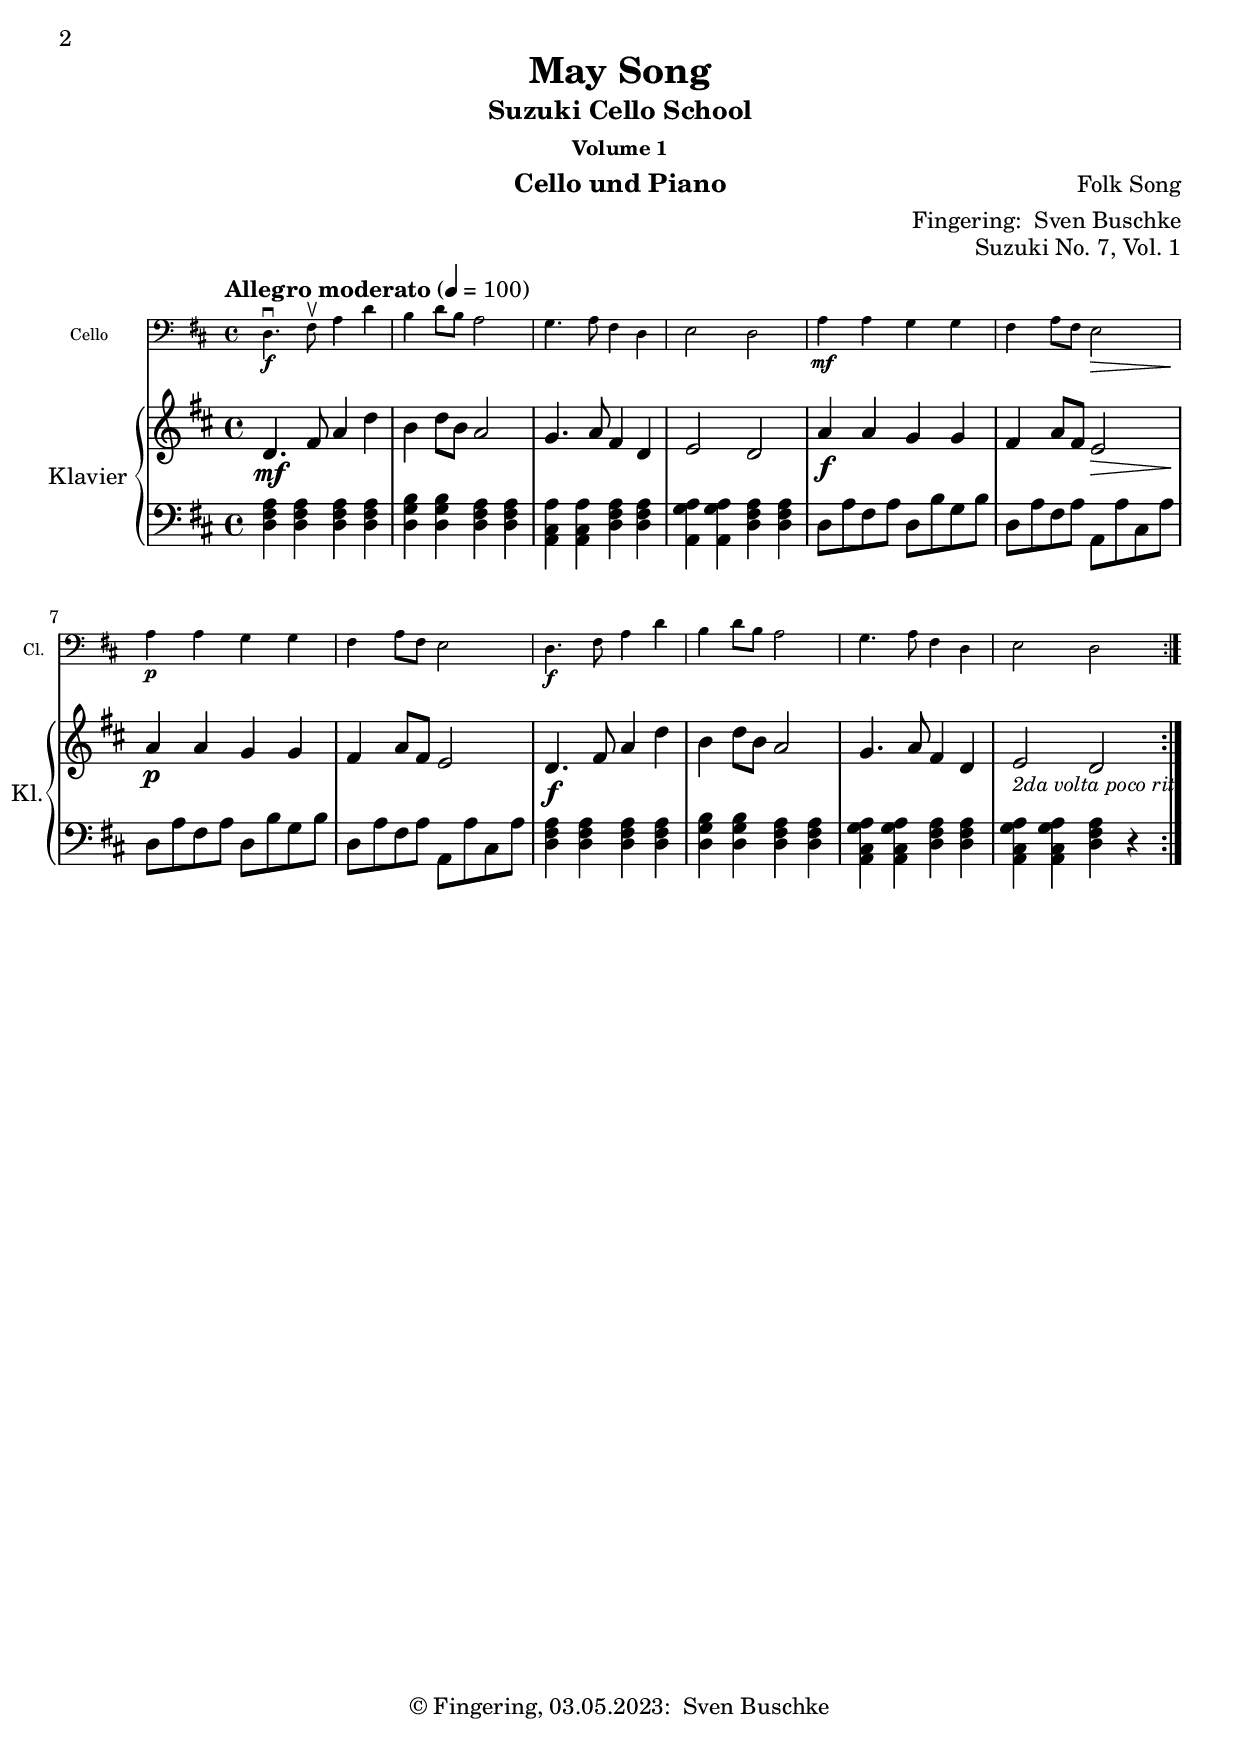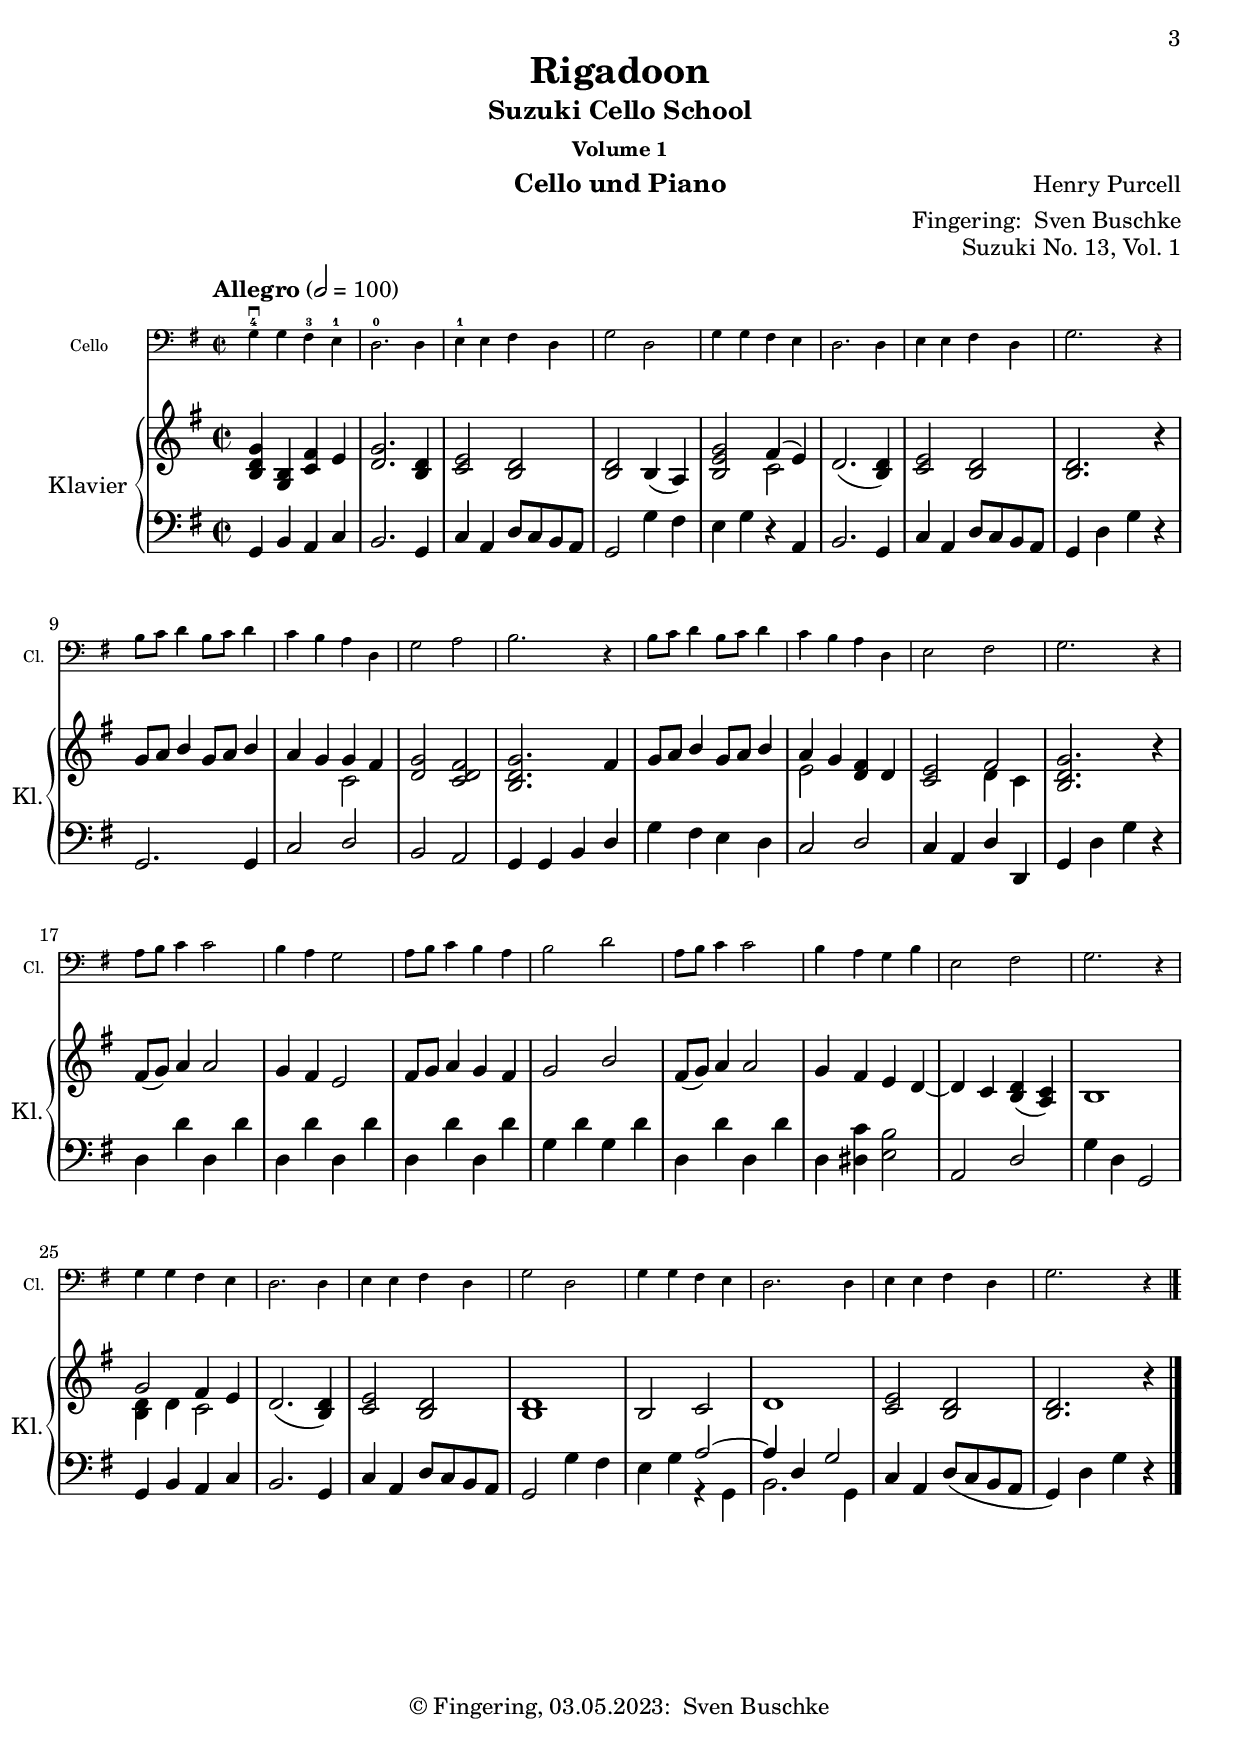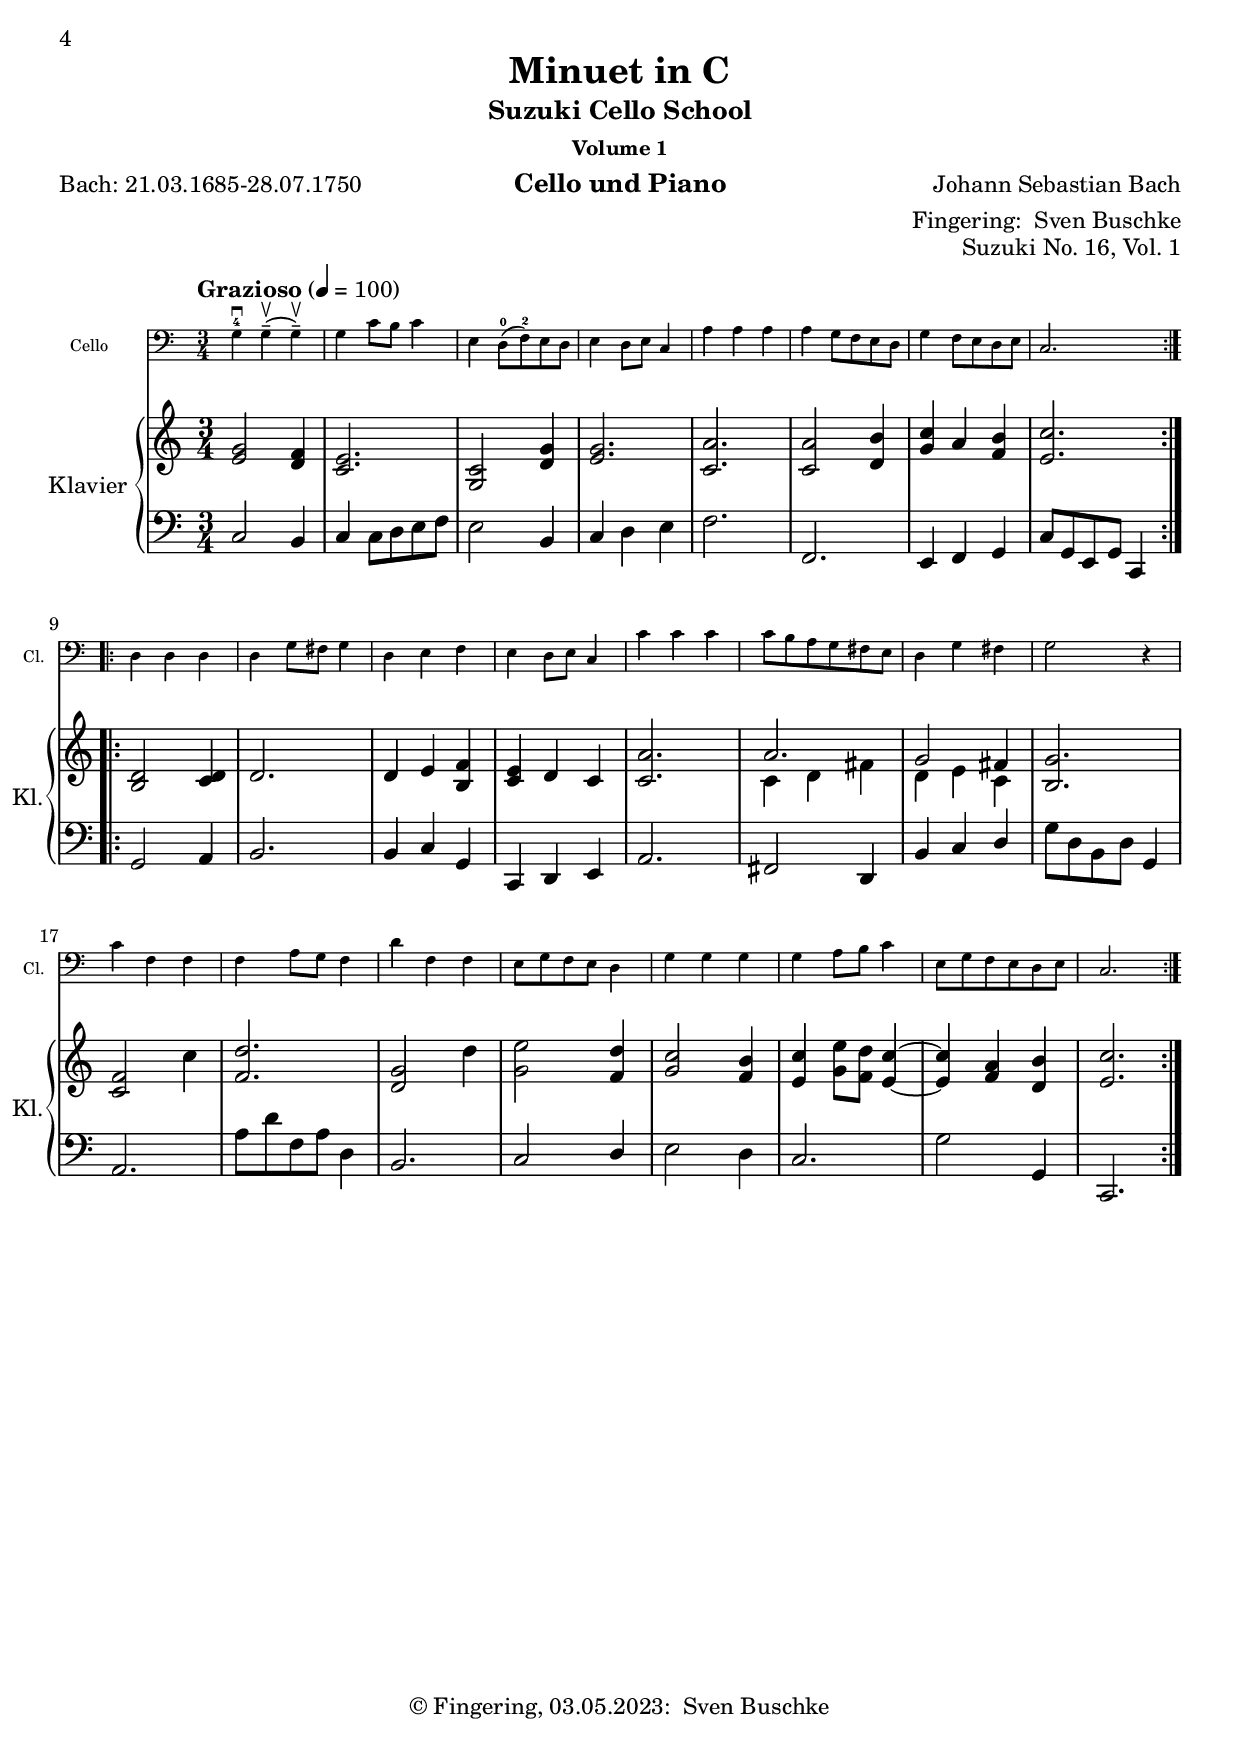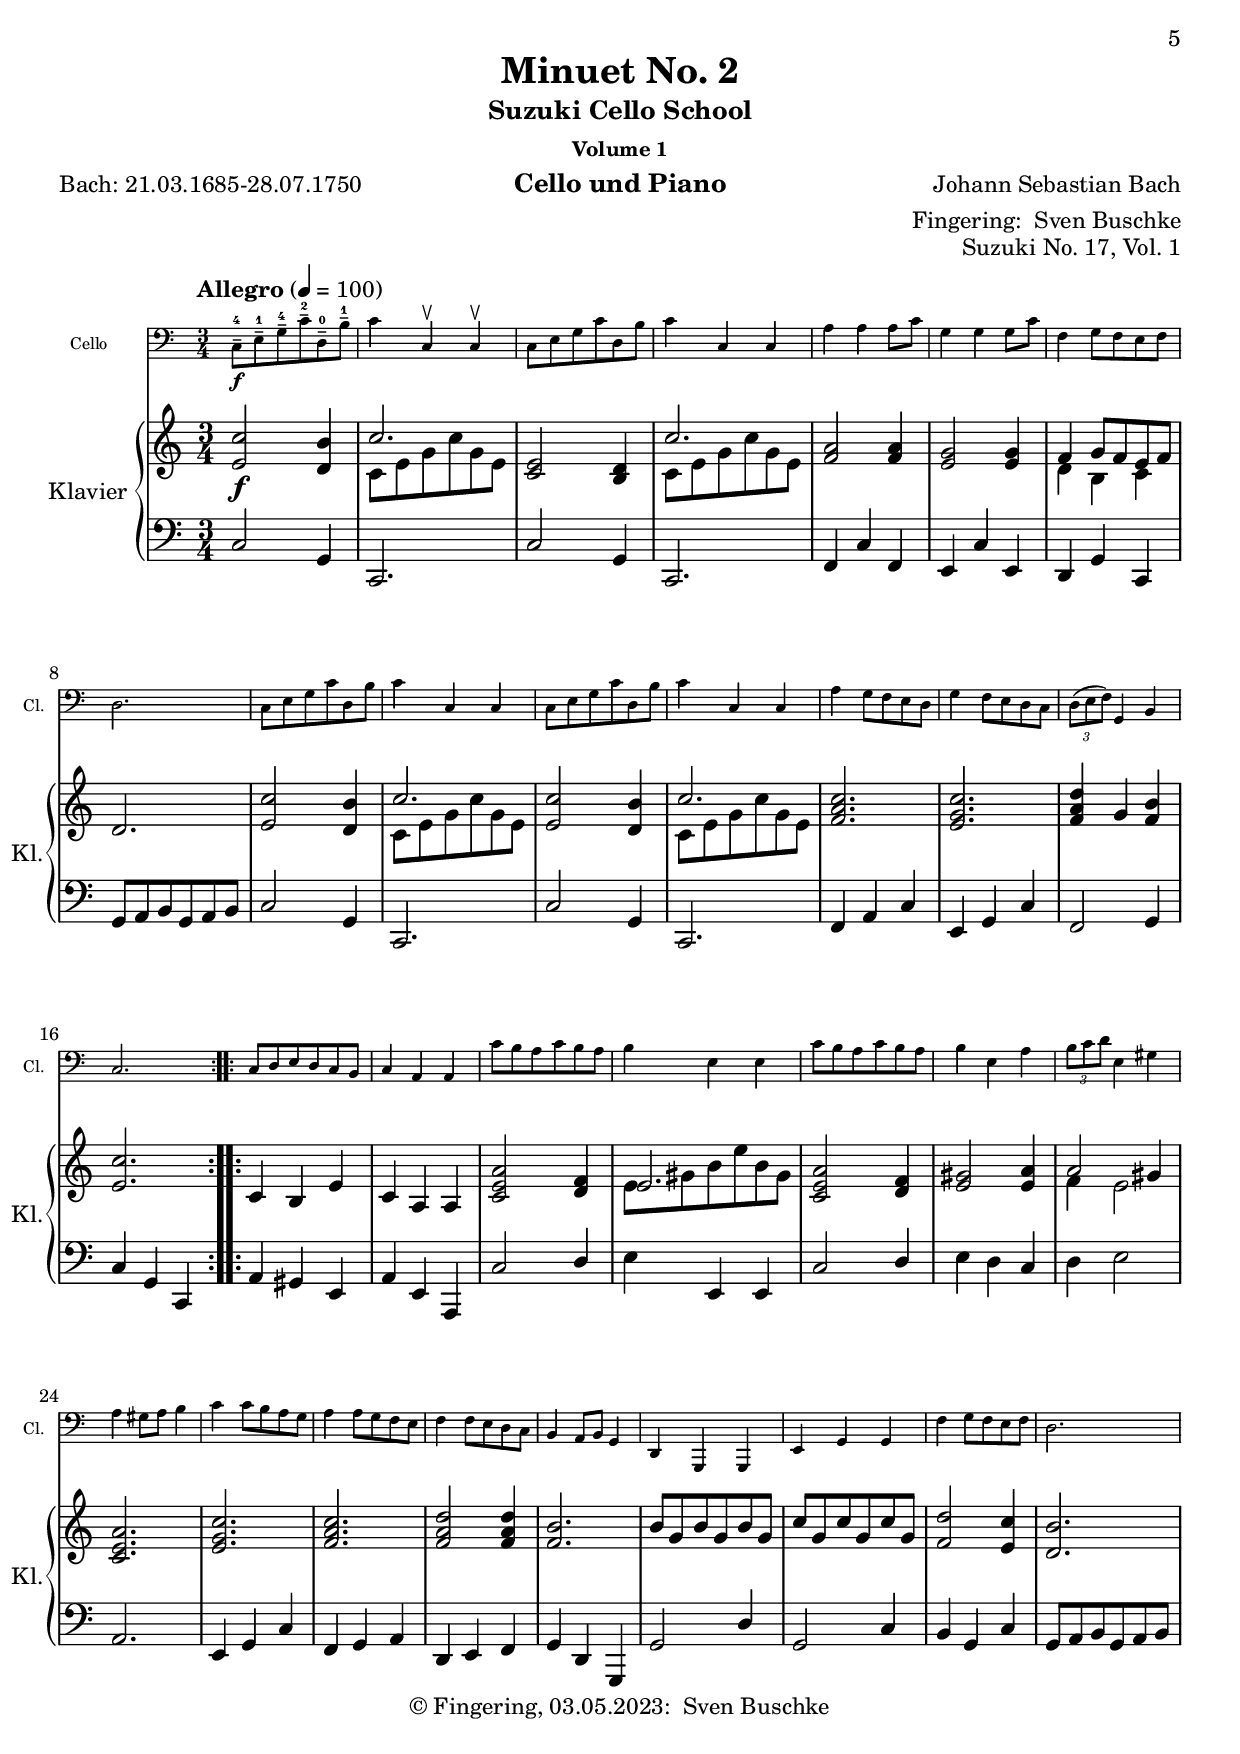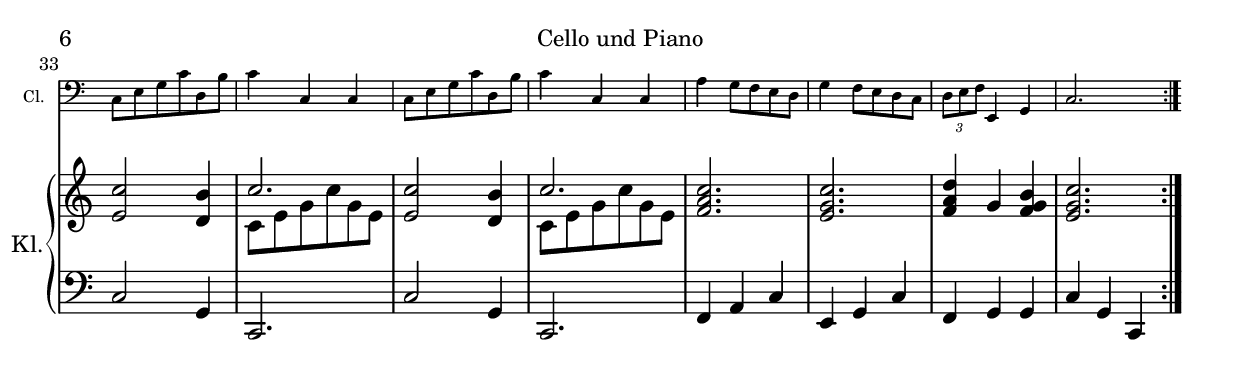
\version "2.24.1"
\language "english"

\header {
  dedication = ""
  title = ""
  subtitle = "Suzuki Cello School"
  subsubtitle = "Volume 1"
  instrument = "Cello und Piano"
  composer = ""
  arranger = \markup {"Fingering: " \with-url "https://buschke.com" "Sven Buschke"}
  poet = ""
  meter = ""
  piece = ""
  opus = "No. 1"
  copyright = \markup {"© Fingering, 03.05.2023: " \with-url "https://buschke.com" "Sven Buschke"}
%  tagline = ""
  % Remove default LilyPond tagline
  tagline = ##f
}

\paper {
  #(set-paper-size "a4")
}

\layout {
  \context {
    \Voice
    \consists "Melody_engraver"
    \override Stem #'neutral-direction = #'()
  }
}

global = {
  \key c \major
  \numericTimeSignature
  \time 4/4
  \tempo "Andante" 4=100
}

%%%%%%%%%%%%%%%%%%%%%%%%%%%%%%%%%%%%%%%%%%%%%%%%%%%%%%%%%%%%%%%%%%%%%%%%%%%%%%%%
% Nummer 1 / A
%%%%%%%%%%%%%%%%%%%%%%%%%%%%%%%%%%%%%%%%%%%%%%%%%%%%%%%%%%%%%%%%%%%%%%%%%%%%%%%%

globalA = {
  \key c \major
  \numericTimeSignature
  \time 4/4
  \tempo "Andante" 4=100
}

scoreACello = \relative c {
  \globalA
  % Music follows here.
  c
}

scoreARight = \relative c'' {
  \globalA
  % Music follows here.
}

scoreALeft = \relative c' {
  \globalA
  % Music follows here.
}

scoreACelloPart = \new Staff \with {
  instrumentName = "Cello"
  shortInstrumentName = "Cl."
  midiInstrument = "cello"
  \magnifyStaff #5/7
} { \clef bass \scoreACello }

scoreAPianoPart = \new PianoStaff \with {
  instrumentName = "Klavier"
  shortInstrumentName = "Kl."
} <<
  \new Staff = "right" \with {
    midiInstrument = "acoustic grand"
  } \scoreARight
  \new Staff = "left" \with {
    midiInstrument = "acoustic grand"
  } { \clef bass \scoreALeft }
>>

\bookpart {
\header {
  title = ""
  composer = ""
  poet = ""
  meter = ""
  piece = ""
  opus = "Suzuki No. 1, Vol. 1"
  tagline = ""
}
\score {
    <<
      \scoreACelloPart
      \scoreAPianoPart
    >>
    \layout { }
    \midi { }
  }
}

%%%%%%%%%%%%%%%%%%%%%%%%%%%%%%%%%%%%%%%%%%%%%%%%%%%%%%%%%%%%%%%%%%%%%%%%%%%%%%%%
% Nummer 2 / B
%%%%%%%%%%%%%%%%%%%%%%%%%%%%%%%%%%%%%%%%%%%%%%%%%%%%%%%%%%%%%%%%%%%%%%%%%%%%%%%%

globalB = {
  \key c \major
  \numericTimeSignature
  \time 4/4
  \tempo "Andante" 4=100
}

scoreBCello = \relative c {
  \global
  % Music follows here.

}

scoreBRight = \relative c'' {
  \global
  % Music follows here.

}

scoreBLeft = \relative c' {
  \global
  % Music follows here.

}

scoreBCelloPart = \new Staff \with {
  instrumentName = "Cello"
  shortInstrumentName = "Cl."
  midiInstrument = "cello"
  \magnifyStaff #5/7
} { \clef bass \scoreBCello }

scoreBPianoPart = \new PianoStaff \with {
  instrumentName = "Klavier"
  shortInstrumentName = "Kl."
} <<
  \new Staff = "right" \with {
    midiInstrument = "acoustic grand"
  } \scoreBRight
  \new Staff = "left" \with {
    midiInstrument = "acoustic grand"
  } { \clef bass \scoreBLeft }
>>

\bookpart {
\header {
  title = ""
  composer = ""
  poet = ""
  meter = ""
  piece = ""
  opus = "Suzuki No. , Vol. 1"
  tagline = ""
}  \score {
    <<
      \scoreBCelloPart
      \scoreBPianoPart
    >>
    \layout { }
    \midi { }
  }
}

%%%%%%%%%%%%%%%%%%%%%%%%%%%%%%%%%%%%%%%%%%%%%%%%%%%%%%%%%%%%%%%%%%%%%%%%%%%%%%%%
% Nummer 3 / C
%%%%%%%%%%%%%%%%%%%%%%%%%%%%%%%%%%%%%%%%%%%%%%%%%%%%%%%%%%%%%%%%%%%%%%%%%%%%%%%%

globalC = {
  \key c \major
  \numericTimeSignature
  \time 4/4
  \tempo "Andante" 4=100
}

scoreCCello = \relative c {
  \global
  % Music follows here.

}

scoreCRight = \relative c'' {
  \global
  % Music follows here.

}

scoreCLeft = \relative c' {
  \global
  % Music follows here.

}

scoreCCelloPart = \new Staff \with {
  instrumentName = "Cello"
  shortInstrumentName = "Cl."
  midiInstrument = "cello"
  \magnifyStaff #5/7
} { \clef bass \scoreCCello }

scoreCPianoPart = \new PianoStaff \with {
  instrumentName = "Klavier"
  shortInstrumentName = "Kl."
} <<
  \new Staff = "right" \with {
    midiInstrument = "acoustic grand"
  } \scoreCRight
  \new Staff = "left" \with {
    midiInstrument = "acoustic grand"
  } { \clef bass \scoreCLeft }
>>

\bookpart {
\header {
  title = ""
  composer = ""
  poet = ""
  meter = ""
  piece = ""
  opus = "Suzuki No. , Vol. 1"
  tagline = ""
}  \score {
    <<
      \scoreCCelloPart
      \scoreCPianoPart
    >>
    \layout { }
    \midi { }
  }
}

%%%%%%%%%%%%%%%%%%%%%%%%%%%%%%%%%%%%%%%%%%%%%%%%%%%%%%%%%%%%%%%%%%%%%%%%%%%%%%%%
% Nummer 4 / D
%%%%%%%%%%%%%%%%%%%%%%%%%%%%%%%%%%%%%%%%%%%%%%%%%%%%%%%%%%%%%%%%%%%%%%%%%%%%%%%%

globalD = {
  \key c \major
  \numericTimeSignature
  \time 4/4
  \tempo "Andante" 4=100
}

scoreDCello = \relative c {
  \global
  % Music follows here.

}

scoreDRight = \relative c'' {
  \global
  % Music follows here.

}

scoreDLeft = \relative c' {
  \global
  % Music follows here.

}

scoreDCelloPart = \new Staff \with {
  instrumentName = "Cello"
  shortInstrumentName = "Cl."
  midiInstrument = "cello"
  \magnifyStaff #5/7
} { \clef bass \scoreDCello }

scoreDPianoPart = \new PianoStaff \with {
  instrumentName = "Klavier"
  shortInstrumentName = "Kl."
} <<
  \new Staff = "right" \with {
    midiInstrument = "acoustic grand"
  } \scoreDRight
  \new Staff = "left" \with {
    midiInstrument = "acoustic grand"
  } { \clef bass \scoreDLeft }
>>

\bookpart {
\header {
  title = ""
  composer = ""
  poet = ""
  meter = ""
  piece = ""
  opus = "Suzuki No. , Vol. 1"
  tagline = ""
}  \score {
    <<
      \scoreDCelloPart
      \scoreDPianoPart
    >>
    \layout { }
    \midi { }
  }
}

%%%%%%%%%%%%%%%%%%%%%%%%%%%%%%%%%%%%%%%%%%%%%%%%%%%%%%%%%%%%%%%%%%%%%%%%%%%%%%%%
% Nummer 5 / E
%%%%%%%%%%%%%%%%%%%%%%%%%%%%%%%%%%%%%%%%%%%%%%%%%%%%%%%%%%%%%%%%%%%%%%%%%%%%%%%%

globalE = {
  \key c \major
  \numericTimeSignature
  \time 4/4
  \tempo "Andante" 4=100
}

scoreECello = \relative c {
  \global
  % Music follows here.

}

scoreERight = \relative c'' {
  \global
  % Music follows here.

}

scoreELeft = \relative c' {
  \global
  % Music follows here.

}

scoreECelloPart = \new Staff \with {
  instrumentName = "Cello"
  shortInstrumentName = "Cl."
  midiInstrument = "cello"
  \magnifyStaff #5/7
} { \clef bass \scoreECello }

scoreEPianoPart = \new PianoStaff \with {
  instrumentName = "Klavier"
  shortInstrumentName = "Kl."
} <<
  \new Staff = "right" \with {
    midiInstrument = "acoustic grand"
  } \scoreERight
  \new Staff = "left" \with {
    midiInstrument = "acoustic grand"
  } { \clef bass \scoreELeft }
>>

\bookpart {
\header {
  title = ""
  composer = ""
  poet = ""
  meter = ""
  piece = ""
  opus = "Suzuki No. , Vol. 1"
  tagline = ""
}  \score {
    <<
      \scoreECelloPart
      \scoreEPianoPart
    >>
    \layout { }
    \midi { }
  }
}

%%%%%%%%%%%%%%%%%%%%%%%%%%%%%%%%%%%%%%%%%%%%%%%%%%%%%%%%%%%%%%%%%%%%%%%%%%%%%%%%
% Nummer 6 / F
%%%%%%%%%%%%%%%%%%%%%%%%%%%%%%%%%%%%%%%%%%%%%%%%%%%%%%%%%%%%%%%%%%%%%%%%%%%%%%%%

globalF = {
  \key c \major
  \numericTimeSignature
  \time 4/4
  \tempo "Andante" 4=100
}

scoreFCello = \relative c {
  \global
  % Music follows here.

}

scoreFRight = \relative c'' {
  \global
  % Music follows here.

}

scoreFLeft = \relative c' {
  \global
  % Music follows here.

}

scoreFCelloPart = \new Staff \with {
  instrumentName = "Cello"
  shortInstrumentName = "Cl."
  midiInstrument = "cello"
  \magnifyStaff #5/7
} { \clef bass \scoreFCello }

scoreFPianoPart = \new PianoStaff \with {
  instrumentName = "Klavier"
  shortInstrumentName = "Kl."
} <<
  \new Staff = "right" \with {
    midiInstrument = "acoustic grand"
  } \scoreFRight
  \new Staff = "left" \with {
    midiInstrument = "acoustic grand"
  } { \clef bass \scoreFLeft }
>>

\bookpart {
\header {
  title = ""
  composer = ""
  poet = ""
  meter = ""
  piece = ""
  opus = "Suzuki No. , Vol. 1"
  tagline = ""
}
\score {
    <<
      \scoreFCelloPart
      \scoreFPianoPart
    >>
    \layout { }
    \midi { }
  }
}

%%%%%%%%%%%%%%%%%%%%%%%%%%%%%%%%%%%%%%%%%%%%%%%%%%%%%%%%%%%%%%%%%%%%%%%%%%%%%%%%
% Nummer 7 / G
%%%%%%%%%%%%%%%%%%%%%%%%%%%%%%%%%%%%%%%%%%%%%%%%%%%%%%%%%%%%%%%%%%%%%%%%%%%%%%%%

globalG = {
  \key d \major
%  \numericTimeSignature
  \time 4/4
  \tempo "Allegro moderato" 4=100
}

scoreGCello = \relative c {
  \globalG
  % Music follows here.
  \repeat volta 2 {
    d4.\f\downbow fs8\upbow a4 d b d8 b a2 g4. a8 fs4 d e2 d
    a'4\mf a g g fs a8 fs e2\> a4\p a g g fs a8 fs e2
    d4.\f fs8  a4 d b d8 b a2 g4. a8 fs4 d e2 d
  }
}

scoreGRight = \relative c'' {
  \globalG
  % Music follows here.
  \repeat volta 2 {
    d,4.\mf fs8 a4 d b d8 b a2 g4. a8 fs4 d e2 d
    a'4\f a g g fs a8 fs e2\> a4\p a g g fs a8 fs e2
    d4.\f fs8  a4 d b d8 b a2 g4. a8 fs4 d e2_\markup{\small \italic "2da volta poco rit."} d
  }
}

scoreGLeft = \relative c' {
  \globalG
  % Music follows here.
  \repeat volta 2 {
    <d, fs a>4 4 4 4 <d g b>4 4 <d fs a>4 4 <a cs a'>4 4 <d fs a>4 4 <a g' a>4 4 <d fs a>4 4
    d8 a' fs a d, b' g b d, a' fs a a, a' cs, a' d, a' fs a d, b' g b d, a' fs a a, a' cs, a'
  <d, fs a>4 4 4 4 <d g b>4 4 <d fs a>4 4 <a cs g' a>4 4 <d fs a>4 4 <a cs g' a>4 4 <d fs a>4 r
  }
}

scoreGCelloPart = \new Staff \with {
  instrumentName = "Cello"
  shortInstrumentName = "Cl."
  midiInstrument = "cello"
  \magnifyStaff #5/7
} { \clef bass \scoreGCello }

scoreGPianoPart = \new PianoStaff \with {
  instrumentName = "Klavier"
  shortInstrumentName = "Kl."
} <<
  \new Staff = "right" \with {
    midiInstrument = "acoustic grand"
  } \scoreGRight
  \new Staff = "left" \with {
    midiInstrument = "acoustic grand"
  } { \clef bass \scoreGLeft }
>>

\bookpart {
\header {
  title = "May Song"
  composer = "Folk Song"
  poet = ""
  meter = ""
  piece = ""
  opus = "Suzuki No. 7, Vol. 1"
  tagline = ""
}
\score {
    <<
      \scoreGCelloPart
      \scoreGPianoPart
    >>
    \layout { }
    \midi { }
  }
}

%%%%%%%%%%%%%%%%%%%%%%%%%%%%%%%%%%%%%%%%%%%%%%%%%%%%%%%%%%%%%%%%%%%%%%%%%%%%%%%%
% Nummer 8 / H
%%%%%%%%%%%%%%%%%%%%%%%%%%%%%%%%%%%%%%%%%%%%%%%%%%%%%%%%%%%%%%%%%%%%%%%%%%%%%%%%

globalH = {
  \key c \major
  \numericTimeSignature
  \time 4/4
  \tempo "Andante" 4=100
}

scoreHCello = \relative c {
  \global
  % Music follows here.

}

scoreHRight = \relative c'' {
  \global
  % Music follows here.

}

scoreHLeft = \relative c' {
  \global
  % Music follows here.

}

scoreHCelloPart = \new Staff \with {
  instrumentName = "Cello"
  shortInstrumentName = "Cl."
  midiInstrument = "cello"
  \magnifyStaff #5/7
} { \clef bass \scoreHCello }

scoreHPianoPart = \new PianoStaff \with {
  instrumentName = "Klavier"
  shortInstrumentName = "Kl."
} <<
  \new Staff = "right" \with {
    midiInstrument = "acoustic grand"
  } \scoreHRight
  \new Staff = "left" \with {
    midiInstrument = "acoustic grand"
  } { \clef bass \scoreHLeft }
>>

\bookpart {
\header {
  title = ""
  composer = ""
  poet = ""
  meter = ""
  piece = ""
  opus = "Suzuki No. , Vol. 1"
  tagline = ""
}  \score {
    <<
      \scoreHCelloPart
      \scoreHPianoPart
    >>
    \layout { }
    \midi { }
  }
}

%%%%%%%%%%%%%%%%%%%%%%%%%%%%%%%%%%%%%%%%%%%%%%%%%%%%%%%%%%%%%%%%%%%%%%%%%%%%%%%%
% Nummer 9 / I
%%%%%%%%%%%%%%%%%%%%%%%%%%%%%%%%%%%%%%%%%%%%%%%%%%%%%%%%%%%%%%%%%%%%%%%%%%%%%%%%

globalI = {
  \key c \major
  \numericTimeSignature
  \time 4/4
  \tempo "Andante" 4=100
}

scoreICello = \relative c {
  \global
  % Music follows here.

}

scoreIRight = \relative c'' {
  \global
  % Music follows here.

}

scoreILeft = \relative c' {
  \global
  % Music follows here.

}

scoreICelloPart = \new Staff \with {
  instrumentName = "Cello"
  shortInstrumentName = "Cl."
  midiInstrument = "cello"
  \magnifyStaff #5/7
} { \clef bass \scoreICello }

scoreIPianoPart = \new PianoStaff \with {
  instrumentName = "Klavier"
  shortInstrumentName = "Kl."
} <<
  \new Staff = "right" \with {
    midiInstrument = "acoustic grand"
  } \scoreIRight
  \new Staff = "left" \with {
    midiInstrument = "acoustic grand"
  } { \clef bass \scoreILeft }
>>

\bookpart {
\header {
  title = ""
  composer = ""
  poet = ""
  meter = ""
  piece = ""
  opus = "Suzuki No. , Vol. 1"
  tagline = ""
}  \score {
    <<
      \scoreICelloPart
      \scoreIPianoPart
    >>
    \layout { }
    \midi { }
  }
}

%%%%%%%%%%%%%%%%%%%%%%%%%%%%%%%%%%%%%%%%%%%%%%%%%%%%%%%%%%%%%%%%%%%%%%%%%%%%%%%%
% Nummer 10 / J
%%%%%%%%%%%%%%%%%%%%%%%%%%%%%%%%%%%%%%%%%%%%%%%%%%%%%%%%%%%%%%%%%%%%%%%%%%%%%%%%

globalJ = {
  \key c \major
  \numericTimeSignature
  \time 4/4
  \tempo "Andante" 4=100
}

scoreJCello = \relative c {
  \global
  % Music follows here.

}

scoreJRight = \relative c'' {
  \global
  % Music follows here.

}

scoreJLeft = \relative c' {
  \global
  % Music follows here.

}

scoreJCelloPart = \new Staff \with {
  instrumentName = "Cello"
  shortInstrumentName = "Cl."
  midiInstrument = "cello"
  \magnifyStaff #5/7
} { \clef bass \scoreJCello }

scoreJPianoPart = \new PianoStaff \with {
  instrumentName = "Klavier"
  shortInstrumentName = "Kl."
} <<
  \new Staff = "right" \with {
    midiInstrument = "acoustic grand"
  } \scoreJRight
  \new Staff = "left" \with {
    midiInstrument = "acoustic grand"
  } { \clef bass \scoreJLeft }
>>

\bookpart {
\header {
  title = ""
  composer = ""
  poet = ""
  meter = ""
  piece = ""
  opus = "Suzuki No. , Vol. 1"
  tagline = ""
}  \score {
    <<
      \scoreJCelloPart
      \scoreJPianoPart
    >>
    \layout { }
    \midi { }
  }
}

%%%%%%%%%%%%%%%%%%%%%%%%%%%%%%%%%%%%%%%%%%%%%%%%%%%%%%%%%%%%%%%%%%%%%%%%%%%%%%%%
% Nummer 11 / K
%%%%%%%%%%%%%%%%%%%%%%%%%%%%%%%%%%%%%%%%%%%%%%%%%%%%%%%%%%%%%%%%%%%%%%%%%%%%%%%%

globalK = {
  \key c \major
  \numericTimeSignature
  \time 4/4
  \tempo "Andante" 4=100
}

scoreKCello = \relative c {
  \global
  % Music follows here.

}

scoreKRight = \relative c'' {
  \global
  % Music follows here.

}

scoreKLeft = \relative c' {
  \global
  % Music follows here.

}

scoreKCelloPart = \new Staff \with {
  instrumentName = "Cello"
  shortInstrumentName = "Cl."
  midiInstrument = "cello"
  \magnifyStaff #5/7
} { \clef bass \scoreKCello }

scoreKPianoPart = \new PianoStaff \with {
  instrumentName = "Klavier"
  shortInstrumentName = "Kl."
} <<
  \new Staff = "right" \with {
    midiInstrument = "acoustic grand"
  } \scoreKRight
  \new Staff = "left" \with {
    midiInstrument = "acoustic grand"
  } { \clef bass \scoreKLeft }
>>

\bookpart {
\header {
  title = ""
  composer = ""
  poet = ""
  meter = ""
  piece = ""
  opus = "Suzuki No. , Vol. 1"
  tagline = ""
}  \score {
    <<
      \scoreKCelloPart
      \scoreKPianoPart
    >>
    \layout { }
    \midi { }
  }
}

%%%%%%%%%%%%%%%%%%%%%%%%%%%%%%%%%%%%%%%%%%%%%%%%%%%%%%%%%%%%%%%%%%%%%%%%%%%%%%%%
% Nummer 12 / L
%%%%%%%%%%%%%%%%%%%%%%%%%%%%%%%%%%%%%%%%%%%%%%%%%%%%%%%%%%%%%%%%%%%%%%%%%%%%%%%%

globalL = {
  \key c \major
  \numericTimeSignature
  \time 4/4
  \tempo "Andante" 4=100
}

scoreLCello = \relative c {
  \global
  % Music follows here.

}

scoreLRight = \relative c'' {
  \global
  % Music follows here.

}

scoreLLeft = \relative c' {
  \global
  % Music follows here.

}

scoreLCelloPart = \new Staff \with {
  instrumentName = "Cello"
  shortInstrumentName = "Cl."
  midiInstrument = "cello"
  \magnifyStaff #5/7
} { \clef bass \scoreLCello }

scoreLPianoPart = \new PianoStaff \with {
  instrumentName = "Klavier"
  shortInstrumentName = "Kl."
} <<
  \new Staff = "right" \with {
    midiInstrument = "acoustic grand"
  } \scoreLRight
  \new Staff = "left" \with {
    midiInstrument = "acoustic grand"
  } { \clef bass \scoreLLeft }
>>

\bookpart {
\header {
  title = ""
  composer = ""
  poet = ""
  meter = ""
  piece = ""
  opus = "Suzuki No. , Vol. 1"
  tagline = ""
}  \score {
    <<
      \scoreLCelloPart
      \scoreLPianoPart
    >>
    \layout { }
    \midi { }
  }
}

%%%%%%%%%%%%%%%%%%%%%%%%%%%%%%%%%%%%%%%%%%%%%%%%%%%%%%%%%%%%%%%%%%%%%%%%%%%%%%%%
% Nummer 13 / M
%%%%%%%%%%%%%%%%%%%%%%%%%%%%%%%%%%%%%%%%%%%%%%%%%%%%%%%%%%%%%%%%%%%%%%%%%%%%%%%%

globalM = {
  \key g \major
%  \numericTimeSignature
  \time 2/2
  \tempo "Allegro" 2=100
}

scoreMCello = \relative c {
  \globalM
  % Music follows here.
  g'4\downbow-4 g fs-3 e-1
  d2.-0 d4
  e-1 e fs d
  g2 d
  g4 g fs e
  d2. d4
  e e fs d
  g2. r4
  b8 c d4 b8 c d4
  c b a d,
  g2 a
  b2. r4
  b8 c d4 b8 c d4
  c b a d,
  e2 fs
  g2. r4
  a8 b c4 c2
  b4 a g2
  a8 b c4 b a
  b2 d
  a8 b c4 c2
  b4 a g b
  e,2 fs
  g2. r4
  g g fs e
  d2. d4
  e e fs d
  g2 d
  g4 g fs e
  d2. d4
  e e fs d
  g2. r4
  \bar "|."
}

scoreMRight = \relative c'' {
  \globalM
  % Music follows here.
  <b, d g>4 <b g> <c fs> e
  <d g>2. <b d>4
  <c e>2 <b d>
  <b d> b4( a)
  <b e g>2 <<{fs'4( e)}\\{c2}>>
  d2.( <b d>4)
  <c e>2 <b d>2
  <b d>2. r4
  g'8 a b4 g8 a b4
  a g <<{g fs}\\{c2}>>
  <d g> <c d fs>
  <b d g>2. fs'4
  g8 a b4 g8 a b4
  <<{a4 g}\\{e2}>><d fs>4 d
  <c e>2 <<{fs2}\\{d4 c}>>
  <b d g>2. r4
  fs'8( g) a4 a2
  g4 fs e2
  fs8 g a4 g fs
  g2 b
  fs8( g) a4 a2
  g4 fs e d~
  d c <b d>( <a c>)
  b1
  <<{g'2 fs4 e}\\{<b d>4 d c2}>>
  d2.( <b d>4)
  <c e>2 <b d>
  <b d>1
  b2 c
  d1
  <c e>2 <b d>
  <b d>2. r4
}

scoreMLeft = \relative c' {
  \globalM
  % Music follows here.
  g,4 b a c
  b2. g4
  c a d8 c b a
  g2 g'4 fs
  e g r a,
  b2. g4
  c a d8 c b a
  g4 d' g r
  g,2. g4
  c2 d
  b a
  g4 g b d
  g fs e d
  c2 d
  c4 a d d,
  g d' g r
  d d' d, d'
  d, d' d, d'
  d, d' d, d'
  g, d' g, d'
  d, d' d, d'
  d, <ds c'> <e b'>2
  a, d
  g4 d g,2
  g4 b a c
  b2. g4
  c a d8 c b a
  g2 g'4 fs
  e g <<{a2~ a4 d, g2}\\{r4 g, b2. g4}>>
  c a d8( c b a
  g4) d' g r
}

scoreMCelloPart = \new Staff \with {
  instrumentName = "Cello"
  shortInstrumentName = "Cl."
  midiInstrument = "cello"
  \magnifyStaff #5/7
} { \clef bass \scoreMCello }

scoreMPianoPart = \new PianoStaff \with {
  instrumentName = "Klavier"
  shortInstrumentName = "Kl."
} <<
  \new Staff = "right" \with {
    midiInstrument = "acoustic grand"
  } \scoreMRight
  \new Staff = "left" \with {
    midiInstrument = "acoustic grand"
  } { \clef bass \scoreMLeft }
>>

\bookpart {
\header {
  title = "Rigadoon"
  composer = "Henry Purcell"
  poet = ""
  meter = ""
  piece = ""
  opus = "Suzuki No. 13, Vol. 1"
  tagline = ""
}  \score {
    <<
      \scoreMCelloPart
      \scoreMPianoPart
    >>
    \layout { }
    \midi { }
  }
}

%%%%%%%%%%%%%%%%%%%%%%%%%%%%%%%%%%%%%%%%%%%%%%%%%%%%%%%%%%%%%%%%%%%%%%%%%%%%%%%%
% Nummer 14 / N
%%%%%%%%%%%%%%%%%%%%%%%%%%%%%%%%%%%%%%%%%%%%%%%%%%%%%%%%%%%%%%%%%%%%%%%%%%%%%%%%

globalN = {
  \key c \major
  \numericTimeSignature
  \time 4/4
  \tempo "Andante" 4=100
}

scoreNCello = \relative c {
  \global
  % Music follows here.

}

scoreNRight = \relative c'' {
  \global
  % Music follows here.

}

scoreNLeft = \relative c' {
  \global
  % Music follows here.

}

scoreNCelloPart = \new Staff \with {
  instrumentName = "Cello"
  shortInstrumentName = "Cl."
  midiInstrument = "cello"
  \magnifyStaff #5/7
} { \clef bass \scoreNCello }

scoreNPianoPart = \new PianoStaff \with {
  instrumentName = "Klavier"
  shortInstrumentName = "Kl."
} <<
  \new Staff = "right" \with {
    midiInstrument = "acoustic grand"
  } \scoreNRight
  \new Staff = "left" \with {
    midiInstrument = "acoustic grand"
  } { \clef bass \scoreNLeft }
>>

\bookpart {
\header {
  title = ""
  composer = ""
  poet = ""
  meter = ""
  piece = ""
  opus = "Suzuki No. 15, Vol. 1"
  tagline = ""
}  \score {
    <<
      \scoreNCelloPart
      \scoreNPianoPart
    >>
    \layout { }
    \midi { }
  }
}

%%%%%%%%%%%%%%%%%%%%%%%%%%%%%%%%%%%%%%%%%%%%%%%%%%%%%%%%%%%%%%%%%%%%%%%%%%%%%%%%
% Nummer 15 / O
%%%%%%%%%%%%%%%%%%%%%%%%%%%%%%%%%%%%%%%%%%%%%%%%%%%%%%%%%%%%%%%%%%%%%%%%%%%%%%%%

globalO = {
  \key c \major
  \numericTimeSignature
  \time 4/4
  \tempo "Andante" 4=100
}

scoreOCello = \relative c {
  \global
  % Music follows here.

}

scoreORight = \relative c'' {
  \global
  % Music follows here.

}

scoreOLeft = \relative c' {
  \global
  % Music follows here.

}

scoreOCelloPart = \new Staff \with {
  instrumentName = "Cello"
  shortInstrumentName = "Cl."
  midiInstrument = "cello"
  \magnifyStaff #5/7
} { \clef bass \scoreOCello }

scoreOPianoPart = \new PianoStaff \with {
  instrumentName = "Klavier"
  shortInstrumentName = "Kl."
} <<
  \new Staff = "right" \with {
    midiInstrument = "acoustic grand"
  } \scoreORight
  \new Staff = "left" \with {
    midiInstrument = "acoustic grand"
  } { \clef bass \scoreOLeft }
>>

\bookpart {
\header {
  title = "The Happy Farmer"
  composer = "Robert Schumann"
  poet = ""
  meter = ""
  piece = ""
  opus = "Suzuki No. 15, Vol. 1"
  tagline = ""
}  \score {
    <<
      \scoreOCelloPart
      \scoreOPianoPart
    >>
    \layout { }
    \midi { }
  }
}

%%%%%%%%%%%%%%%%%%%%%%%%%%%%%%%%%%%%%%%%%%%%%%%%%%%%%%%%%%%%%%%%%%%%%%%%%%%%%%%%
% Nummer 16 / P
%%%%%%%%%%%%%%%%%%%%%%%%%%%%%%%%%%%%%%%%%%%%%%%%%%%%%%%%%%%%%%%%%%%%%%%%%%%%%%%%

globalP = {
  \key c \major
  %7\numericTimeSignature
  \time 3/4
  \tempo "Grazioso" 4=100
}

scorePCello = \relative c {
  \globalP
  % Music follows here.
  \repeat volta 2 {
  g'4-4\downbow g--\upbow( g--\upbow)
  g c8 b c4
  e, d8-0( f-2) e d |
  e4 d8 e c4 |
  a' a a |
  a g8 f e d
  g4 f8 e d e |
  c2.
  }
  \repeat volta 2 {
  d4 d d |
  d g8 fs g4 |
  d e f |
  e d8 e c4 |
  c' c c |
  c8 b a g fs e |
  d4 g fs |
  g2 r4 |
  c f, f |
  f a8 g f4 |
  d' f, f |
  e8 g f e d4 |
  g g g |
  g a8 b c4 |
  e,8 g f e d e |
  c2.
  }
}

scorePRight = \relative c'' {
  \globalP
  % Music follows here.
  \repeat volta 2 {
  <e, g>2 <d f>4
  <c e>2. |
  <c g>2 <d g>4 |
  <e g>2. |
  <c a'>2. |
  <c a'>2 <d b'>4 |
  <g c>a <f b> |
  <e c'>2.
  }
  \repeat volta 2 {
  <b d>2<c d>4 |
  d2. |
  d4 e <b f'> |
  <c e> d c |
  <c a'>2. |
  <<{a'2.}\\{c,4 d fs}>> |
  <<{g2 fs4}\\{d4 e c}>> |
  <b g'>2. |
  <c f>2 c'4 |
  <f, d'>2. |
  <d g>2 d'4|
  <g, e'>2 <f d'>4 |
  <g c>2 <f b>4 |
  <e c'> <g e'>8 <f d'> <e c'>4~ |
  <e c'> <f a> <d b'> |
  <e c'>2.
  }
}

scorePLeft = \relative c' {
  \globalP
  % Music follows here.
  \repeat volta 2 {
    c,2 b4
  c c8 d e f |
  e2 b4 |
  c d e |
  f2. |
  f, |
  e4 f g |
  c8 g e g c,4
  }
  \repeat volta 2 {
  g'2 a4 |
  b2. |
  b4 c g |
  c, d e |
  a2. |
  fs2 d4 |
  b' c d |
  g8 d b d g,4 |
  a2. |
  a'8 d f, a d,4 |
  b2. |
  c2 d4 |
  e2 d4 |
  c2. |
  g'2 g,4 |
  c,2.

  }
}

scorePCelloPart = \new Staff \with {
  instrumentName = "Cello"
  shortInstrumentName = "Cl."
  midiInstrument = "cello"
  \magnifyStaff #5/7
} { \clef bass \scorePCello }

scorePPianoPart = \new PianoStaff \with {
  instrumentName = "Klavier"
  shortInstrumentName = "Kl."
} <<
  \new Staff = "right" \with {
    midiInstrument = "acoustic grand"
  } \scorePRight
  \new Staff = "left" \with {
    midiInstrument = "acoustic grand"
  } { \clef bass \scorePLeft }
>>

\bookpart {
\header {
  title = "Minuet in C"
  composer = "Johann Sebastian Bach"
  poet = "Bach: 21.03.1685-28.07.1750"
  meter = ""
  piece = ""
  opus = "Suzuki No. 16, Vol. 1"
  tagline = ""
}  \score {
    <<
      \scorePCelloPart
      \scorePPianoPart
    >>
    \layout { }
    \midi { }
  }
}

%%%%%%%%%%%%%%%%%%%%%%%%%%%%%%%%%%%%%%%%%%%%%%%%%%%%%%%%%%%%%%%%%%%%%%%%%%%%%%%%
% Nummer 17 / Q
%%%%%%%%%%%%%%%%%%%%%%%%%%%%%%%%%%%%%%%%%%%%%%%%%%%%%%%%%%%%%%%%%%%%%%%%%%%%%%%%

globalQ = {
  \key c \major
  %\numericTimeSignature
  \time 3/4
  \tempo "Allegro" 4=100
}

scoreQCello = \relative c {
  \globalQ
  % Music follows here.
  \repeat volta 2 {
  c8---4\f e---1 g---4 c---2 d,---0 b'---1
  c4 c,\upbow c\upbow
  c8 e g c d, b'
  c4 c, c
  a' a a8 c
  g4 g g8 c
  f,4 g8 f e f
  d2.
  c8 e g c d, b'
  c4 c, c
  c8 e g c d, b'
  c4 c, c
  a' g8 f e d
  g4 f8 e d c
  \tuplet 3/2 {d8( e f)} g,4 b
  c2.
 }
 \repeat volta 2 {
  c8 d e d c b
  c4 a a
  c'8 b a c b a
  b4 e, e
  c'8 b a c b a
  b4 e, a
  \tuplet 3/2 {b8 c d} e,4 gs
  a gs8 a b4
  c c8 b a g
  a4 a8 g f e
  f4 f8 e d c
  b4 a8 b g4
  d g, g
  e' g g
  f' g8 f e f
  d2.
  c8 e g c d, b'
  c4 c, c
  c8 e g c d, b'
  c4 c, c
  a' g8 f e d
  g4 f8 e d c
  \tuplet 3/2 {d8 e f} e,4 g
  c2.
 }
}

scoreQRight = \relative c'' {
  \globalQ
  % Music follows here.
  \repeat volta 2 {
  <e, c'>2\f <d b'>4
  <<{c'2.}\\{c,8 e g c g e}>>
  <e c>2 <d b>4
  <<{c'2.}\\{c,8 e g c g e}>>
  <f a>2<f a>4
  <e g>2<e g>4
  <<{f g8 f e f}\\{d4 b c}>>
  d2.
  <e c'>2<d b'>4
  <<{c'2.}\\{c,8 e g c g e}>>
  <e c'>2<d b'>4
  <<{c'2.}\\{c,8 e g c g e}>>
  <f a c>2.
  <e g c>
  <f a d>4 g <f b>
  <e c'>2.
  }
  \repeat volta 2 {
  c4 b e
  c a a
  <c e a>2 <d f>4
  <<{e2.}\\{e8 gs b e b gs}>>
  <c, e a>2<d f>4
  <e gs>2<e a>4
  <<{a2 gs4}\\{f4 e2}>>
  <c e a>2.
  <e g c>
  <f a c>
  <f a d>2<f a d>4
  <f b>2.
  b8 g b g b g
  c g c g c g
  <f d'>2<e c'>4
  <d b'>2.
  <e c'>2<d b'>4
  <<{c'2.}\\{c,8 e g c g e}>>
  <e c'>2<d b'>4
  <<{c'2.}\\{c,8 e g c g e}>>
  <f a c>2.
  <e g c>
  <f a d>4 g <f g b>4
  <e g c>2.
  }
}

scoreQLeft = \relative c' {
  \globalQ
  % Music follows here.
  \repeat volta 2 {
  c,2 g4
  c,2.
  c'2 g4
  c,2.
  f4 c' f,
  e c' e,
  d g c,
  g'8 a b g a b
  c2 g4
  c,2.
  c'2 g4
  c,2.
  f4 a c
  e, g c
  f,2 g4
  c g c,
  }
  \repeat volta 2 {
  a'4 gs e
  a e a,
  c'2 d4
  e e, e
  c'2 d4
  e d c
  d e2
  a,2.
  e4 g c
  f, g a
  d, e f
  g d g,
  g'2 d'4
  g,2 c4
  b g c
  g8 a b g a b
  c2 g4
  c,2.
  c'2 g4
  c,2.
  f4 a c
  e, g c
  f, g g
  c g c,
  }
}

scoreQCelloPart = \new Staff \with {
  instrumentName = "Cello"
  shortInstrumentName = "Cl."
  midiInstrument = "cello"
  \magnifyStaff #5/7
} { \clef bass \scoreQCello }

scoreQPianoPart = \new PianoStaff \with {
  instrumentName = "Klavier"
  shortInstrumentName = "Kl."
} <<
  \new Staff = "right" \with {
    midiInstrument = "acoustic grand"
  } \scoreQRight
  \new Staff = "left" \with {
    midiInstrument = "acoustic grand"
  } { \clef bass \scoreQLeft }
>>

\bookpart {
\header {
  title = "Minuet No. 2"
  composer = "Johann Sebastian Bach"
  poet = "Bach: 21.03.1685-28.07.1750"
  meter = ""
  piece = ""
  opus = "Suzuki No. 17, Vol. 1"
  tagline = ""
}
\score {
    <<
      \scoreQCelloPart
      \scoreQPianoPart
    >>
    \layout { }
    \midi { }
  }
}
